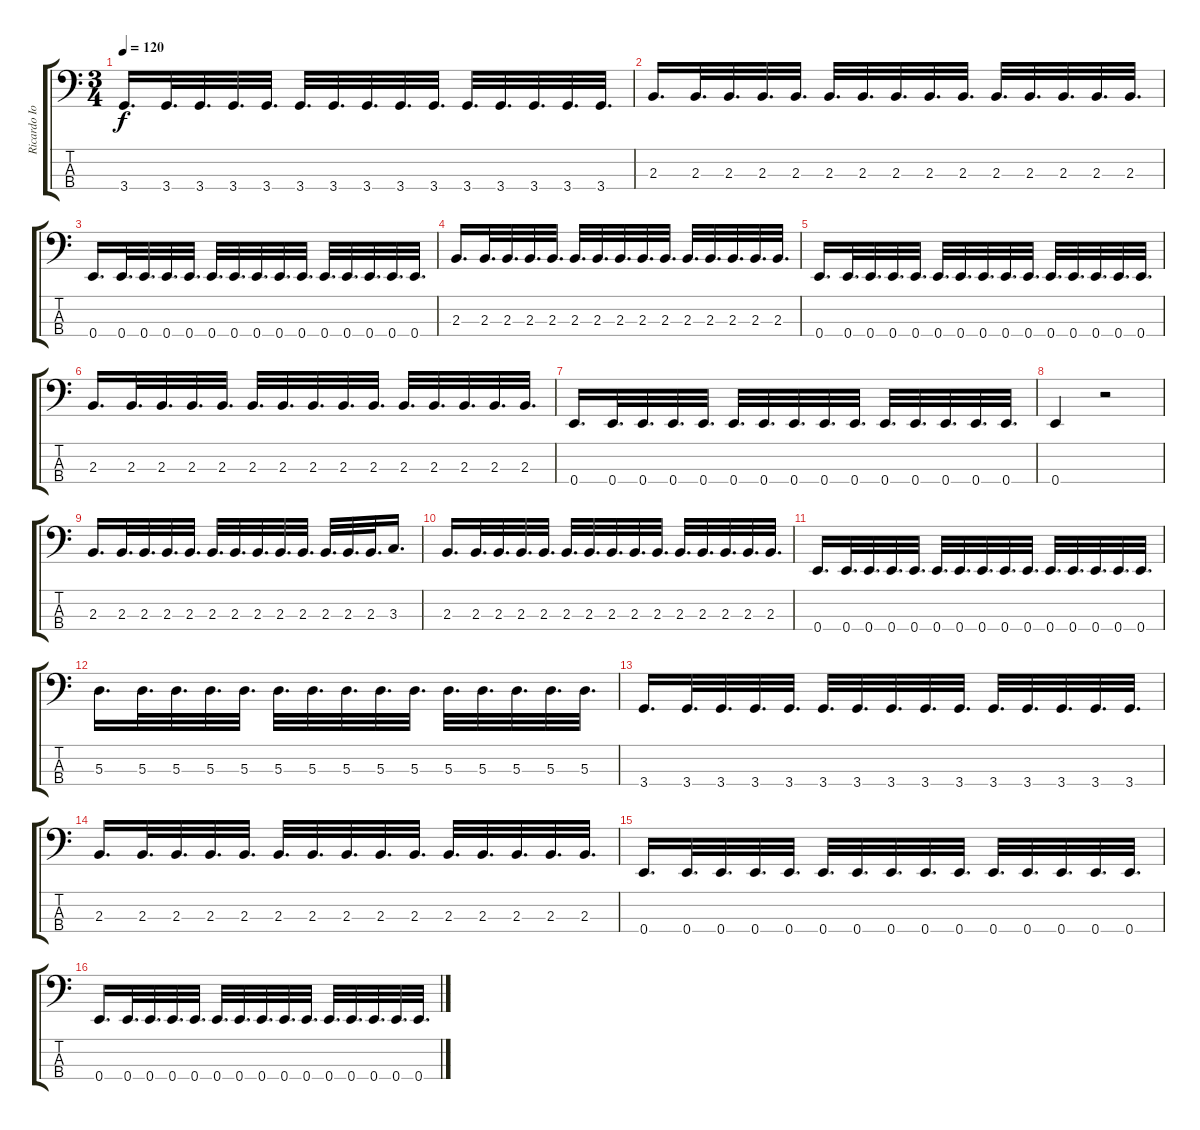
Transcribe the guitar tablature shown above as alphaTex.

\track ("Ricardo Iorio" "Ricardo Io") {instrument electricbassfinger}
\staff {score tabs}
\tuning (G2 D2 A1 E1) {hide}
\ts (3 4)
\tempo 120
\clef f4
\ks c
3.4.16{d dy f} 3.4.32{d} 3.4.32{d} 3.4.32{d} 3.4.32{d} 3.4.32{d} 3.4.32{d} 3.4.32{d} 3.4.32{d} 3.4.32{d} 3.4.32{d} 3.4.32{d} 3.4.32{d} 3.4.32{d} 3.4.32{d} |
2.3.16{d} 2.3.32{d} 2.3.32{d} 2.3.32{d} 2.3.32{d} 2.3.32{d} 2.3.32{d} 2.3.32{d} 2.3.32{d} 2.3.32{d} 2.3.32{d} 2.3.32{d} 2.3.32{d} 2.3.32{d} 2.3.32{d} |
0.4.16{d} 0.4.32{d} 0.4.32{d} 0.4.32{d} 0.4.32{d} 0.4.32{d} 0.4.32{d} 0.4.32{d} 0.4.32{d} 0.4.32{d} 0.4.32{d} 0.4.32{d} 0.4.32{d} 0.4.32{d} 0.4.32{d} |
2.3.16{d} 2.3.32{d} 2.3.32{d} 2.3.32{d} 2.3.32{d} 2.3.32{d} 2.3.32{d} 2.3.32{d} 2.3.32{d} 2.3.32{d} 2.3.32{d} 2.3.32{d} 2.3.32{d} 2.3.32{d} 2.3.32{d} |
0.4.16{d} 0.4.32{d} 0.4.32{d} 0.4.32{d} 0.4.32{d} 0.4.32{d} 0.4.32{d} 0.4.32{d} 0.4.32{d} 0.4.32{d} 0.4.32{d} 0.4.32{d} 0.4.32{d} 0.4.32{d} 0.4.32{d} |
2.3.16{d} 2.3.32{d} 2.3.32{d} 2.3.32{d} 2.3.32{d} 2.3.32{d} 2.3.32{d} 2.3.32{d} 2.3.32{d} 2.3.32{d} 2.3.32{d} 2.3.32{d} 2.3.32{d} 2.3.32{d} 2.3.32{d} |
0.4.16{d} 0.4.32{d} 0.4.32{d} 0.4.32{d} 0.4.32{d} 0.4.32{d} 0.4.32{d} 0.4.32{d} 0.4.32{d} 0.4.32{d} 0.4.32{d} 0.4.32{d} 0.4.32{d} 0.4.32{d} 0.4.32{d} |
0.4.4 r.2 |
2.3.16{d} 2.3.32{d} 2.3.32{d} 2.3.32{d} 2.3.32{d} 2.3.32{d} 2.3.32{d} 2.3.32{d} 2.3.32{d} 2.3.32{d} 2.3.32{d} 2.3.32{d} 2.3.32{d} 3.3.16{d} |
2.3.16{d} 2.3.32{d} 2.3.32{d} 2.3.32{d} 2.3.32{d} 2.3.32{d} 2.3.32{d} 2.3.32{d} 2.3.32{d} 2.3.32{d} 2.3.32{d} 2.3.32{d} 2.3.32{d} 2.3.32{d} 2.3.32{d} |
0.4.16{d} 0.4.32{d} 0.4.32{d} 0.4.32{d} 0.4.32{d} 0.4.32{d} 0.4.32{d} 0.4.32{d} 0.4.32{d} 0.4.32{d} 0.4.32{d} 0.4.32{d} 0.4.32{d} 0.4.32{d} 0.4.32{d} |
5.3.16{d} 5.3.32{d} 5.3.32{d} 5.3.32{d} 5.3.32{d} 5.3.32{d} 5.3.32{d} 5.3.32{d} 5.3.32{d} 5.3.32{d} 5.3.32{d} 5.3.32{d} 5.3.32{d} 5.3.32{d} 5.3.32{d} |
3.4.16{d} 3.4.32{d} 3.4.32{d} 3.4.32{d} 3.4.32{d} 3.4.32{d} 3.4.32{d} 3.4.32{d} 3.4.32{d} 3.4.32{d} 3.4.32{d} 3.4.32{d} 3.4.32{d} 3.4.32{d} 3.4.32{d} |
2.3.16{d} 2.3.32{d} 2.3.32{d} 2.3.32{d} 2.3.32{d} 2.3.32{d} 2.3.32{d} 2.3.32{d} 2.3.32{d} 2.3.32{d} 2.3.32{d} 2.3.32{d} 2.3.32{d} 2.3.32{d} 2.3.32{d} |
0.4.16{d} 0.4.32{d} 0.4.32{d} 0.4.32{d} 0.4.32{d} 0.4.32{d} 0.4.32{d} 0.4.32{d} 0.4.32{d} 0.4.32{d} 0.4.32{d} 0.4.32{d} 0.4.32{d} 0.4.32{d} 0.4.32{d} |
0.4.16{d} 0.4.32{d} 0.4.32{d} 0.4.32{d} 0.4.32{d} 0.4.32{d} 0.4.32{d} 0.4.32{d} 0.4.32{d} 0.4.32{d} 0.4.32{d} 0.4.32{d} 0.4.32{d} 0.4.32{d} 0.4.32{d}
